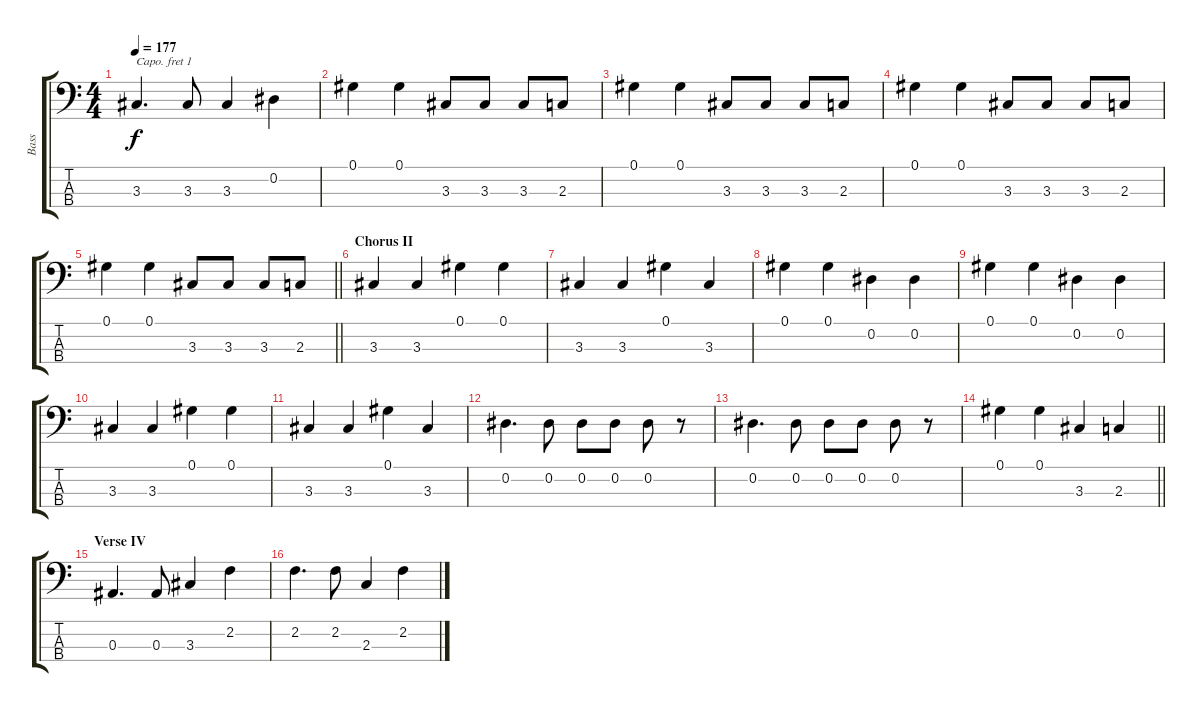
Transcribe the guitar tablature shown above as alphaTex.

\track ("Bass" "Bass") {instrument electricbassfinger}
\staff {score tabs}
\capo 1
\tuning (G2 D2 A1 E1) {hide}
\ts (4 4)
\tempo 177
\clef f4
\ks c
3.3.4{d dy f} 3.3.8 3.3.4 0.2.4 |
0.1.4 0.1.4 3.3.8 3.3.8 3.3.8 2.3.8 |
0.1.4 0.1.4 3.3.8 3.3.8 3.3.8 2.3.8 |
0.1.4 0.1.4 3.3.8 3.3.8 3.3.8 2.3.8 |
\barLineRight lightlight
0.1.4 0.1.4 3.3.8 3.3.8 3.3.8 2.3.8 |
\section ("" "Chorus II")
3.3.4 3.3.4 0.1.4 0.1.4 |
3.3.4 3.3.4 0.1.4 3.3.4 |
0.1.4 0.1.4 0.2.4 0.2.4 |
0.1.4 0.1.4 0.2.4 0.2.4 |
3.3.4 3.3.4 0.1.4 0.1.4 |
3.3.4 3.3.4 0.1.4 3.3.4 |
0.2.4{d} 0.2.8 0.2.8 0.2.8 0.2.8 r.8 |
0.2.4{d} 0.2.8 0.2.8 0.2.8 0.2.8 r.8 |
\barLineRight lightlight
0.1.4 0.1.4 3.3.4 2.3.4 |
\section ("" "Verse IV")
0.3.4{d} 0.3.8 3.3.4 2.2.4 |
2.2.4{d} 2.2.8 2.3.4 2.2.4
